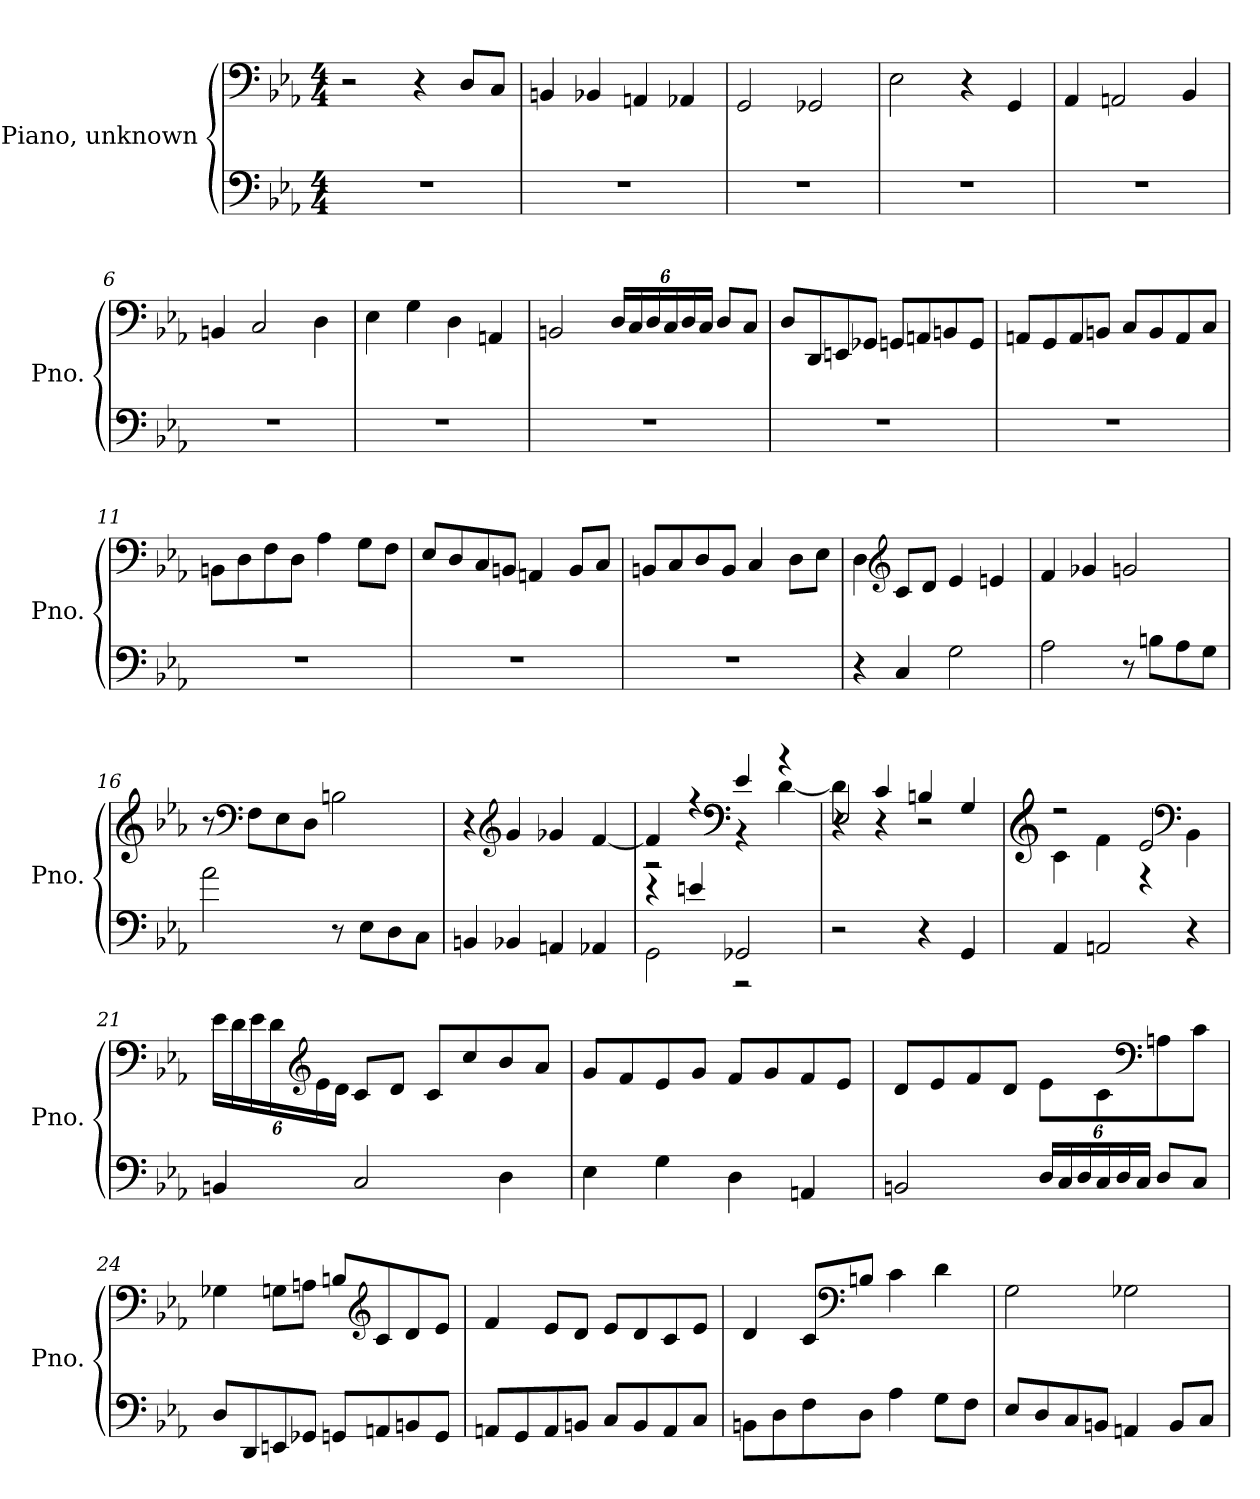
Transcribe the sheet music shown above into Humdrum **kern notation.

**kern	**kern
*part1	*part1
*staff2	*staff1
*I"Piano, unknown	*
*I'Pno.	*
*clefF4	*clefF4
*k[b-e-a-]	*k[b-e-a-]
*M4/4	*M4/4
*MM120	*MM120
=1	=1
1r	2r
.	4r
.	8D/L
.	8C/J
=2	=2
1r	4BBn/
.	4BB-X/
.	4AAn/
.	4AA-X/
=3	=3
1r	2GG/
.	2GG-X/
=4	=4
1r	2E-\
.	4r
.	4GG/
=5	=5
1r	4AA-/
.	2AAn/
.	4BB-/
=6	=6
1r	4BBn/
.	2C/
.	4D\
=7	=7
1r	4E-\
.	4G\
.	4D\
.	4AAn/
!!LO:LB:g=z
=8	=8
1r	2BBn/
*	*Xbrackettup
.	24D/LL
.	24C/
.	24D/
.	24C/
.	24D/
.	24C/JJ
.	8D/L
.	8C/J
=9	=9
1r	8D/L
.	8DD/
.	8EEn/
.	8GG-X/J
.	8GGn/L
.	8AAn/
.	8BBn/
.	8GG/J
=10	=10
1r	8AAn/L
.	8GG/
.	8AA/
.	8BBn/J
.	8C/L
.	8BB/
.	8AA/
.	8C/J
=11	=11
1r	8BBn\L
.	8D\
.	8F\
.	8D\J
.	4A-\
.	8G\L
.	8F\J
!!LO:LB:g=z
=12	=12
1r	8E-/L
.	8D/
.	8C/
.	8BBn/J
.	4AAn/
.	8BB/L
.	8C/J
=13	=13
1r	8BBn/L
.	8C/
.	8D/
.	8BB/J
.	4C/
.	8D\L
.	8E-\J
=14	=14
4r	4D\
*	*clefG2
4C/	8c/L
.	8d/J
2G\	4e-/
.	4en/
=15	=15
2A-\	4f/
.	4g-X/
8r	2gn/
8Bn\L	.
8A-\	.
8G\J	.
=16	=16
2a-\	8r
*	*clefF4
.	8F\L
.	8E-\
.	8D\J
8r	2Bn\
8E-\L	.
8D\	.
8C\J	.
!!LO:LB:g=z
=17	=17
4BBn/	4r
*	*clefG2
4BB-X/	4g/
4AAn/	4g-X/
4AA-X/	[4f/
=18	=18
*^	*^
4r	2GG\	4f/]	2r
4en/	.	4r	.
*	*	*clefF4	*
2GG-X/	2r	4e-/	4r
.	.	4r	[4d\
*v	*v	*	*
=19	=19	=19
*	*	*^
2r	4r	4d\]	2E-/
.	4c/	4r	.
4r	4Bn/	2r	2r
4GG/	4G/	.	.
*	*v	*v	*v
=20	=20
*	*clefG2
*	*^
4AA-/	2r	4c\
2AAn/	.	4f\
.	2e-/	4r
*	*clefF4	*
4r	.	4BB-\
*	*v	*v
!!LO:LB:g=z
=21	=21
4BBn/	24e-\LL
.	24d\
.	24e-\
.	24d\
*	*clefG2
.	24e-\
.	24d\JJ
2C/	8c/L
.	8d/J
.	8c/L
.	8cc/
4D\	8b-/
.	8a-/J
=22	=22
4E-\	8g/L
.	8f/
4G\	8e-/
.	8g/J
4D\	8f/L
.	8g/
4AAn/	8f/
.	8e-/J
=23	=23
2BBn/	8d/L
.	8e-/
.	8f/
.	8d/J
*Xbrackettup	*
24D/LL	8e-\L
24C/	.
24D/	.
24C/	8c\
24D/	.
24C/JJ	.
*	*clefF4
8D/L	8An\
8C/J	8c\J
!!LO:LB:g=z
=24	=24
8D/L	4G-X\
8DD/	.
8EEn/	8Gn\L
8GG-X/J	8An\J
8GGn/L	8Bn/L
*	*clefG2
8AAn/	8c/
8BBn/	8d/
8GG/J	8e-/J
=25	=25
8AAn/L	4f/
8GG/	.
8AA/	8e-/L
8BBn/J	8d/J
8C/L	8e-/L
8BB/	8d/
8AA/	8c/
8C/J	8e-/J
=26	=26
8BBn\L	4d/
8D\	.
8F\	8c/L
*	*clefF4
8D\J	8Bn/J
4A-\	4c\
8G\L	4d\
8F\J	.
=27	=27
8E-/L	2G\
8D/	.
8C/	.
8BBn/J	.
4AAn/	2G-X\
8BB/L	.
8C/J	.
=	=
*-	*-
